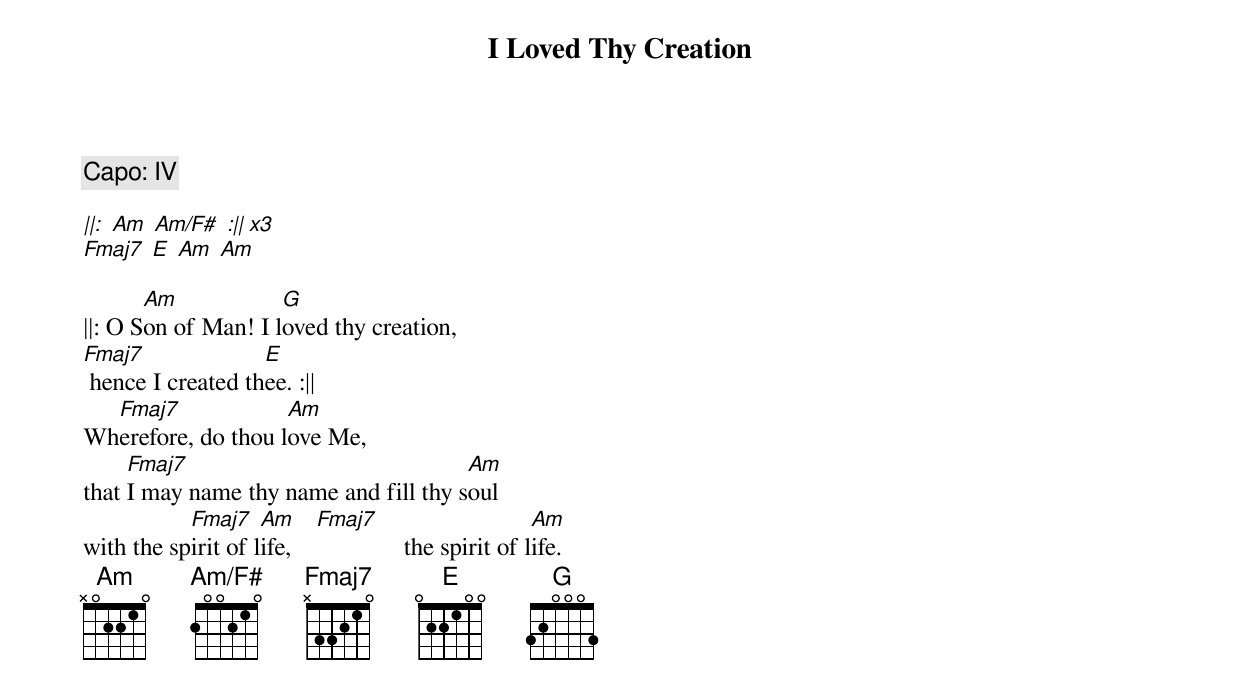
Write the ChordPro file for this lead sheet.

{title: I Loved Thy Creation}
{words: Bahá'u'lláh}
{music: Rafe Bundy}
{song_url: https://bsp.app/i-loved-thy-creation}
{define: Am/F# base-fret 1 frets 2 0 0 2 1 0}

{c: Capo: IV}

[||:] [Am] [Am/F#] [:|| x3]
[Fmaj7] [E] [Am] [Am]

||: O S[Am]on of Man! I l[G]oved thy creation,
[Fmaj7] hence I created th[E]ee. :||
Wh[Fmaj7]erefore, do thou l[Am]ove Me,
that [Fmaj7]I may name thy name and fill thy s[Am]oul
with the sp[Fmaj7]irit of l[Am]ife,    [Fmaj7]              the spirit of l[Am]ife.
